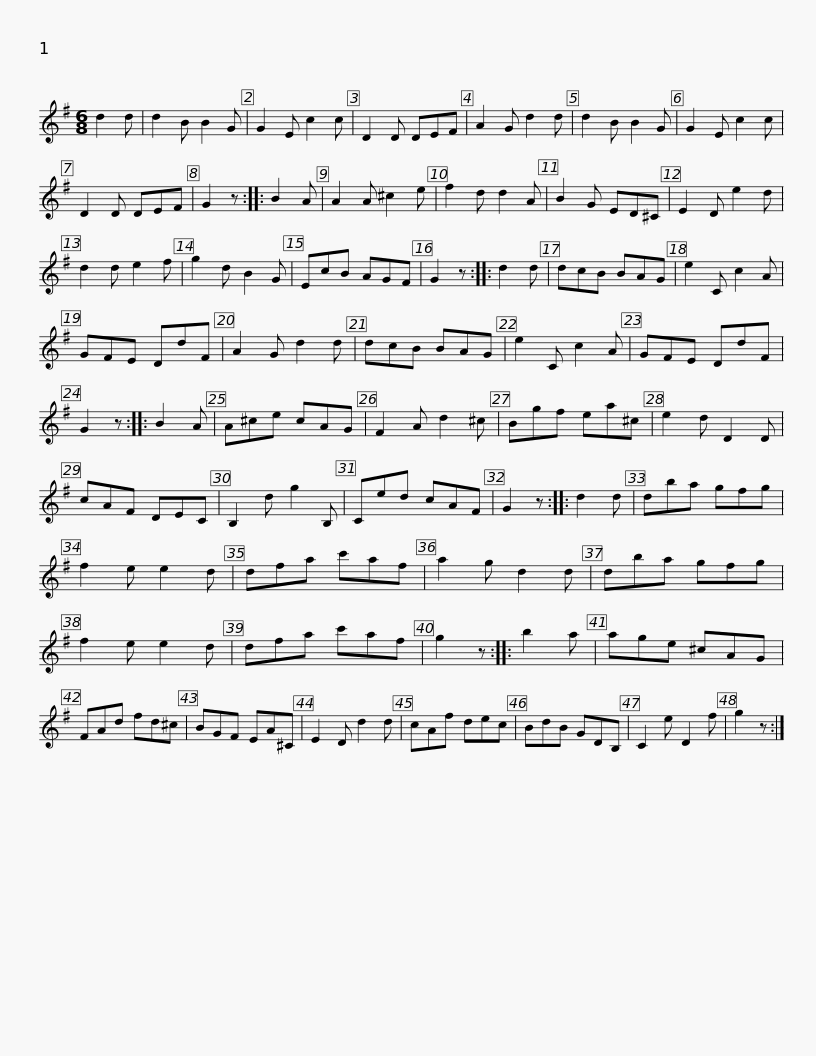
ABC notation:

X:1
L:1/8
M:6/8
I:linebreak $
K:G
V:1 treble
V:1
 d2 d | d2 B B2 G | G2 E c2 c | D2 D DEF | A2 G d2 d | %5
 d2 B B2 G | G2 E c2 c | D2 D DEF | G2 z :: B2 A |$ %10
 A2 A ^c2 e | f2 d d2 A | B2 G ED^C | E2 D e2 d | d2 d e2 f | %15
 g2 d B2 G | EcB AGF | G2 z :: d2 d |$ dcB BAG | %20
 e2 C c2 A | GFE DdF | A2 G d2 d | dcB BAG | e2 C c2 A | %25
 GFE DdF | G2 z :: B2 A |$ A^ce cAG | F2 A d2 ^c | %30
 Bgf ea^c | e2 d D2 D | cAF DEC | B,2 d g2 B, | Ced cAF | %35
 G2 z ::$ d2 d | dba gfg | f2 e e2 d | dfa c'af | %40
 a2 g d2 d | dba gfg | f2 e e2 d | dfa c'af |$ g2 z :: %45
 b2 a | age ^cAG | FAd fd^c | BGF EA^C | E2 D d2 d | %50
 cAf dec | BdB GDB, |$ C2 e D2 f | g2 z :| %54
